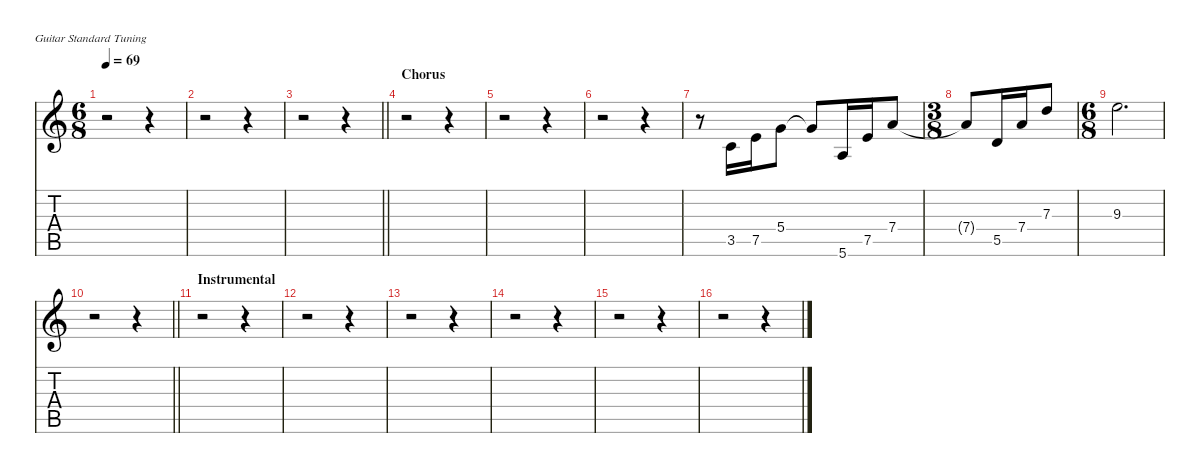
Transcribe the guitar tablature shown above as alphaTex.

\defaultSystemsLayout 4
\hideDynamics
\bracketExtendMode nobrackets
\singleTrackTrackNamePolicy hidden
\multiTrackTrackNamePolicy hidden
\otherSystemsTrackNameOrientation horizontal
\track ("Guitar 4" "dist.guit.") {mute instrument distortionguitar}
\staff {score tabs}
\tuning (E4 B3 G3 D3 A2 E2)
\ts (6 8)
\tempo 69
\clef g2
\ks c
r.2{dy f beam Down} r.4{beam Down} |
r.2{beam Down} r.4{beam Down} |
\barLineRight lightlight
r.2{beam Down} r.4{beam Down} |
\section ("" "Chorus")
r.2{beam Down} r.4{beam Down} |
r.2{beam Down} r.4{beam Down} |
r.2{beam Down} r.4{beam Down} |
r.8{beam Down} 3.5.16{beam Up} 7.5.16{beam Up} 5.4.8{beam Up} 5.4{t}.8{beam Up} 5.6.16{beam Up} 7.5.16{beam Up} 7.4.8{beam Up} |
\ts (3 8)
\beaming (8 3)
7.4{t}.8{beam Up} 5.5.16{beam Up} 7.4.16{beam Up} 7.3.8{beam Up} |
\ts (6 8)
\beaming (8 3 3)
9.3.2{d beam Down} |
\barLineRight lightlight
r.2{beam Down} r.4{beam Down} |
\section ("" "Instrumental")
r.2{beam Down} r.4{beam Down} |
r.2{beam Down} r.4{beam Down} |
r.2{beam Down} r.4{beam Down} |
r.2{beam Down} r.4{beam Down} |
r.2{beam Down} r.4{beam Down} |
r.2{beam Down} r.4{beam Down}
